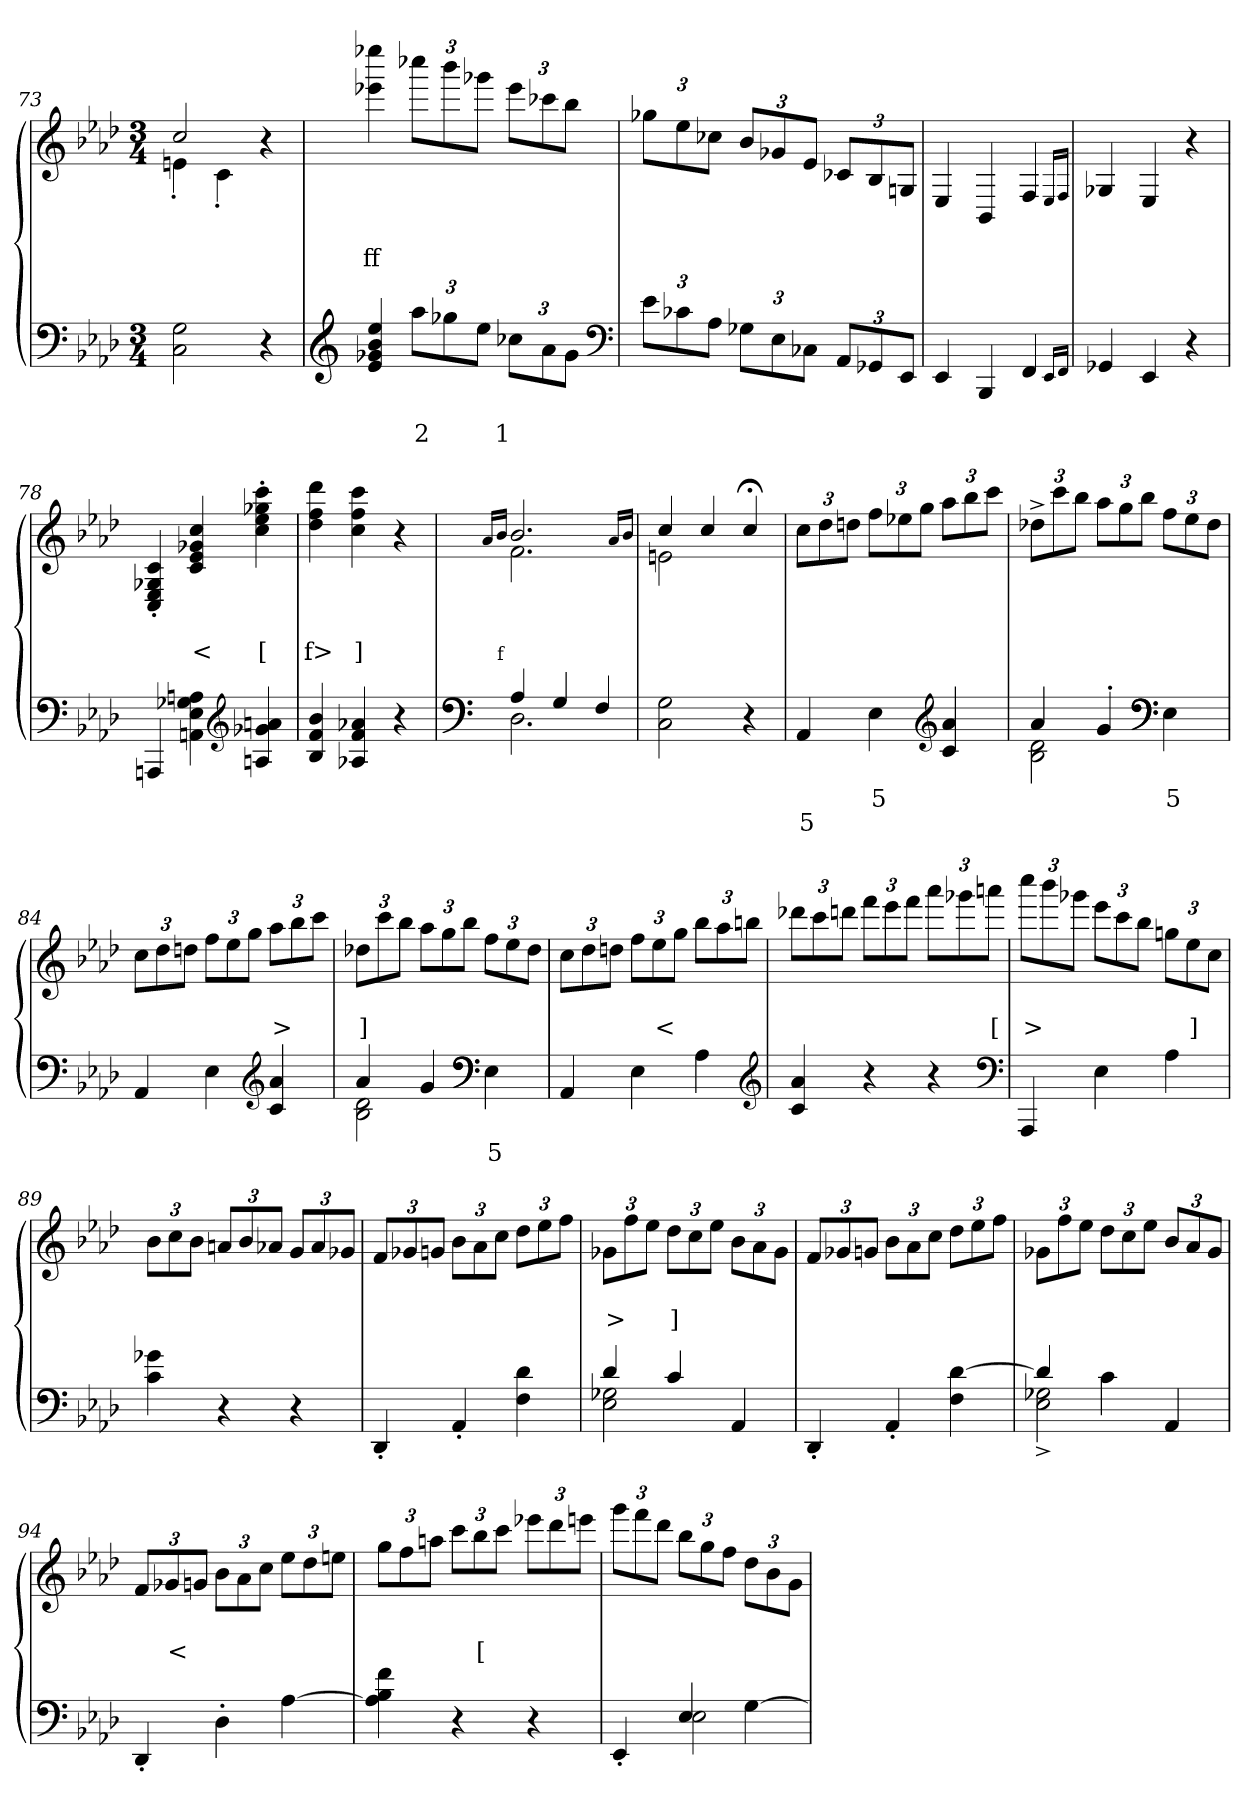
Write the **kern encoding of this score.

**kern	**text	**text	**kern	**text	**text
*part2	*part2	*part2	*part1	*part1	*part1
*staff2	*staff2	*staff2	*staff1	*staff1	*staff1
*clefF4	*	*	*clefG2	*	*
*k[b-e-a-d-]	*	*	*k[b-e-a-d-]	*	*
*M3/4	*	*	*M3/4	*	*
=73	=73	=73	=73	=73	=73
*	*	*	*^	*	*
2G 2C	.	.	2cc	4en'>	.	.
.	.	.	.	4c'>	.	.
4r	.	.	4r	4ryy	.	.
*	*	*	*v	*v	*	*
=74	=74	=74	=74	=74	=74
*clefG2	*	*	*	*	*
4ee-/ 4b- 4g-X 4e-	.	.	4eeee-X 4eee-X	.	ff
12aa-L	.	2	12cccc-XL	.	.
12gg-	.	.	12bbb-	.	.
12ee-J	.	.	12ggg-XJ	.	.
12cc-X\L	.	1	12eee-L	.	.
12a-	.	.	12ccc-	.	.
12g-J	.	.	12bb-J	.	.
*clefF4	*	*	*	*	*
=75	=75	=75	=75	=75	=75
12e-L	.	.	12gg-XL	.	.
12c-X	.	.	12ee-	.	.
12A-J	.	.	12cc-XJ	.	.
12G-XL	.	.	12b-L	.	.
12E-	.	.	12g-	.	.
12C-J	.	.	12e-J	.	.
12AA-L	.	.	12c-L	.	.
12GG-	.	.	12B-	.	.
12EE-J	.	.	12GnJ	.	.
=76	=76	=76	=76	=76	=76
4EE-	.	.	4E-	.	.
4BBB-	.	.	4BB-	.	.
4FF	.	.	4F	.	.
16qqEE-LL	.	.	16qqE-/LL	.	.
16qqFFJJ	.	.	16qqF/JJ	.	.
=77	=77	=77	=77	=77	=77
4GG-X	.	.	4G-X	.	.
4EE-	.	.	4E-	.	.
4r	.	.	4r	.	.
=78	=78	=78	=78	=78	=78
4AAAn	.	.	4c'> 4G-X'> 4E-'> 4C'>	.	.
4An 4G-X 4E- 4AAn	.	.	4cc 4g- 4e- 4c	.	<
*clefG2	*	*	*	*	*
4an 4g- 4An	.	.	4ccc'> 4gg-'> 4ee-'> 4cc'>	.	[
=79	=79	=79	=79	=79	=79
4b- 4f 4B-	.	.	4ddd- 4ff 4dd-	.	f>
4a-X 4f 4A-X	.	.	4ccc 4ff 4cc	.	]
4r	.	.	4r	.	.
=80	=80	=80	=80	=80	=80
*clefF4	*	*	*	*	*
.	.	.	16qqa-/LL	.	.
.	.	.	16qqb-/JJ	.	f
*^	*	*	*^	*	*
4A-	2.D-	.	.	2.b-	2.f	.	.
4G	.	.	.	.	.	.	.
4F	.	.	.	.	.	.	.
*v	*v	*	*	*	*	*	*
.	.	.	16qqa-/LL	.	.	.
.	.	.	16qqb-/JJ	.	.	.
=81	=81	=81	=81	=81	=81	=81
2G 2C	.	.	4cc	2en	.	.
.	.	.	4cc	.	.	.
4r	.	.	4cc;</	4ryy	.	.
*	*	*	*v	*v	*	*
=82	=82	=82	=82	=82	=82
4AA-	.	5	12ccL	.	.
.	.	.	12dd-	.	.
.	.	.	12ddnJ	.	.
4E-	5	.	12ffL	.	.
.	.	.	12ee-X	.	.
.	.	.	12ggJ	.	.
*clefG2	*	*	*	*	*
4a- 4c	.	.	12aa-L	.	.
.	.	.	12bb-	.	.
.	.	.	12cccJ	.	.
=83	=83	=83	=83	=83	=83
*^	*	*	*	*	*
4a-	2d- 2B-	.	.	12dd-X^>L	.	.
.	.	.	.	12ccc	.	.
.	.	.	.	12bb-J	.	.
4g'>	.	.	.	12aa-L	.	.
.	.	.	.	12gg	.	.
.	.	.	.	12bb-J	.	.
*clefF4	*	*	*	*	*	*
4ryy	4E-	5	.	12ffL	.	.
.	.	.	.	12ee-	.	.
.	.	.	.	12dd-J	.	.
*v	*v	*	*	*	*	*
=84	=84	=84	=84	=84	=84
4AA-	.	.	12ccL	.	.
.	.	.	12dd-	.	.
.	.	.	12ddnJ	.	.
4E-	.	.	12ffL	.	.
.	.	.	12ee-	.	.
.	.	.	12ggJ	.	.
*clefG2	*	*	*	*	*
4a- 4c	.	.	12aa-L	.	>
.	.	.	12bb-	.	.
.	.	.	12cccJ	.	.
=85	=85	=85	=85	=85	=85
*^	*	*	*	*	*
4a-	2d- 2B-	.	.	12dd-XL	.	]
.	.	.	.	12ccc	.	.
.	.	.	.	12bb-J	.	.
4g	.	.	.	12aa-L	.	.
.	.	.	.	12gg	.	.
.	.	.	.	12bb-J	.	.
*clefF4	*	*	*	*	*	*
4ryy	4E-	5	.	12ffL	.	.
.	.	.	.	12ee-	.	.
.	.	.	.	12dd-J	.	.
*v	*v	*	*	*	*	*
=86	=86	=86	=86	=86	=86
4AA-	.	.	12ccL	.	.
.	.	.	12dd-	.	.
.	.	.	12ddnJ	.	.
4E-	.	.	12ffL	.	.
.	.	.	12ee-	.	<
.	.	.	12ggJ	.	.
4A-	.	.	12bb-L	.	.
.	.	.	12aa-	.	.
.	.	.	12bbnJ	.	.
*clefG2	*	*	*	*	*
=87	=87	=87	=87	=87	=87
4a- 4c	.	.	12ddd-XL	.	.
.	.	.	12ccc	.	.
.	.	.	12dddnJ	.	.
4r	.	.	12fffL	.	.
.	.	.	12eee-	.	.
.	.	.	12fffJ	.	.
4r	.	.	12aaa-L	.	.
.	.	.	12ggg-X	.	.
.	.	.	12aaanJ	.	[
*clefF4	*	*	*	*	*
=88	=88	=88	=88	=88	=88
4AAA-	.	.	12ccccL	.	>
.	.	.	12bbb-	.	.
.	.	.	12ggg-XJ	.	.
4E-	.	.	12eee-L	.	.
.	.	.	12ccc	.	.
.	.	.	12bb-J	.	.
4A-	.	.	12ggnL	.	.
.	.	.	12ee-	.	]
.	.	.	12ccJ	.	.
=89	=89	=89	=89	=89	=89
4g-X 4c	.	.	12b-\L	.	.
.	.	.	12cc	.	.
.	.	.	12b-J	.	.
4r	.	.	12anL	.	.
.	.	.	12b-	.	.
.	.	.	12a-XJ	.	.
4r	.	.	12gL	.	.
.	.	.	12a-	.	.
.	.	.	12g-XJ	.	.
=90	=90	=90	=90	=90	=90
4DD-'>	.	.	12fL	.	.
.	.	.	12g-X	.	.
.	.	.	12gnJ	.	.
4AA-'>	.	.	12b-\L	.	.
.	.	.	12a-	.	.
.	.	.	12ccJ	.	.
4d- 4F	.	.	12dd-L	.	.
.	.	.	12ee-	.	.
.	.	.	12ffJ	.	.
=91	=91	=91	=91	=91	=91
*^	*	*	*	*	*
4d-	2G-X 2E-	.	.	12g-XL	.	>
.	.	.	.	12ff	.	.
.	.	.	.	12ee-J	.	.
4c	.	.	.	12dd-L	.	]
.	.	.	.	12cc	.	.
.	.	.	.	12ee-J	.	.
4AA-	4ryy	.	.	12b-\L	.	.
.	.	.	.	12a-	.	.
.	.	.	.	12g-J	.	.
*v	*v	*	*	*	*	*
=92	=92	=92	=92	=92	=92
4DD-'>	.	.	12fL	.	.
.	.	.	12g-X	.	.
.	.	.	12gnJ	.	.
4AA-'>	.	.	12b-L	.	.
.	.	.	12a-	.	.
.	.	.	12ccJ	.	.
[4d- 4F	.	.	12dd-L	.	.
.	.	.	12ee-	.	.
.	.	.	12ffJ	.	.
=93	=93	=93	=93	=93	=93
*^	*	*	*	*	*
4d-]	2G-X^> 2E-^>	.	.	12g-XL	.	.
.	.	.	.	12ff	.	.
.	.	.	.	12ee-J	.	.
4c\	.	.	.	12dd-L	.	.
.	.	.	.	12cc	.	.
.	.	.	.	12ee-J	.	.
4AA-	4ryy	.	.	12b-/L	.	.
.	.	.	.	12a-	.	.
.	.	.	.	12g-J	.	.
*v	*v	*	*	*	*	*
=94	=94	=94	=94	=94	=94
4DD-'>	.	.	12fL	.	.
.	.	.	12g-X	.	<
.	.	.	12gnJ	.	.
4D-'>	.	.	12b-L	.	.
.	.	.	12a-	.	.
.	.	.	12ccJ	.	.
[4A-	.	.	12ee-L	.	.
.	.	.	12dd-	.	.
.	.	.	12eenJ	.	.
=95	=95	=95	=95	=95	=95
4f 4B- 4A-]	.	.	12ggL	.	.
.	.	.	12ff	.	.
.	.	.	12aanJ	.	.
4r	.	.	12cccL	.	.
.	.	.	12bb-	.	[
.	.	.	12cccJ	.	.
4r	.	.	12eee-XL	.	.
.	.	.	12ddd-	.	.
.	.	.	12eeenJ	.	.
=96	=96	=96	=96	=96	=96
*^	*	*	*	*	*
4EE-'>	4ryy	.	.	12gggL	.	.
.	.	.	.	12fff	.	.
.	.	.	.	12ddd-J	.	.
4E-	2E-	.	.	12bb-L	.	.
.	.	.	.	12gg	.	.
.	.	.	.	12ffJ	.	.
[4G\	.	.	.	12dd-L	.	.
.	.	.	.	12b-	.	.
.	.	.	.	12gJ	.	.
*v	*v	*	*	*	*	*
=	=	=	=	=	=
*-	*-	*-	*-	*-	*-
